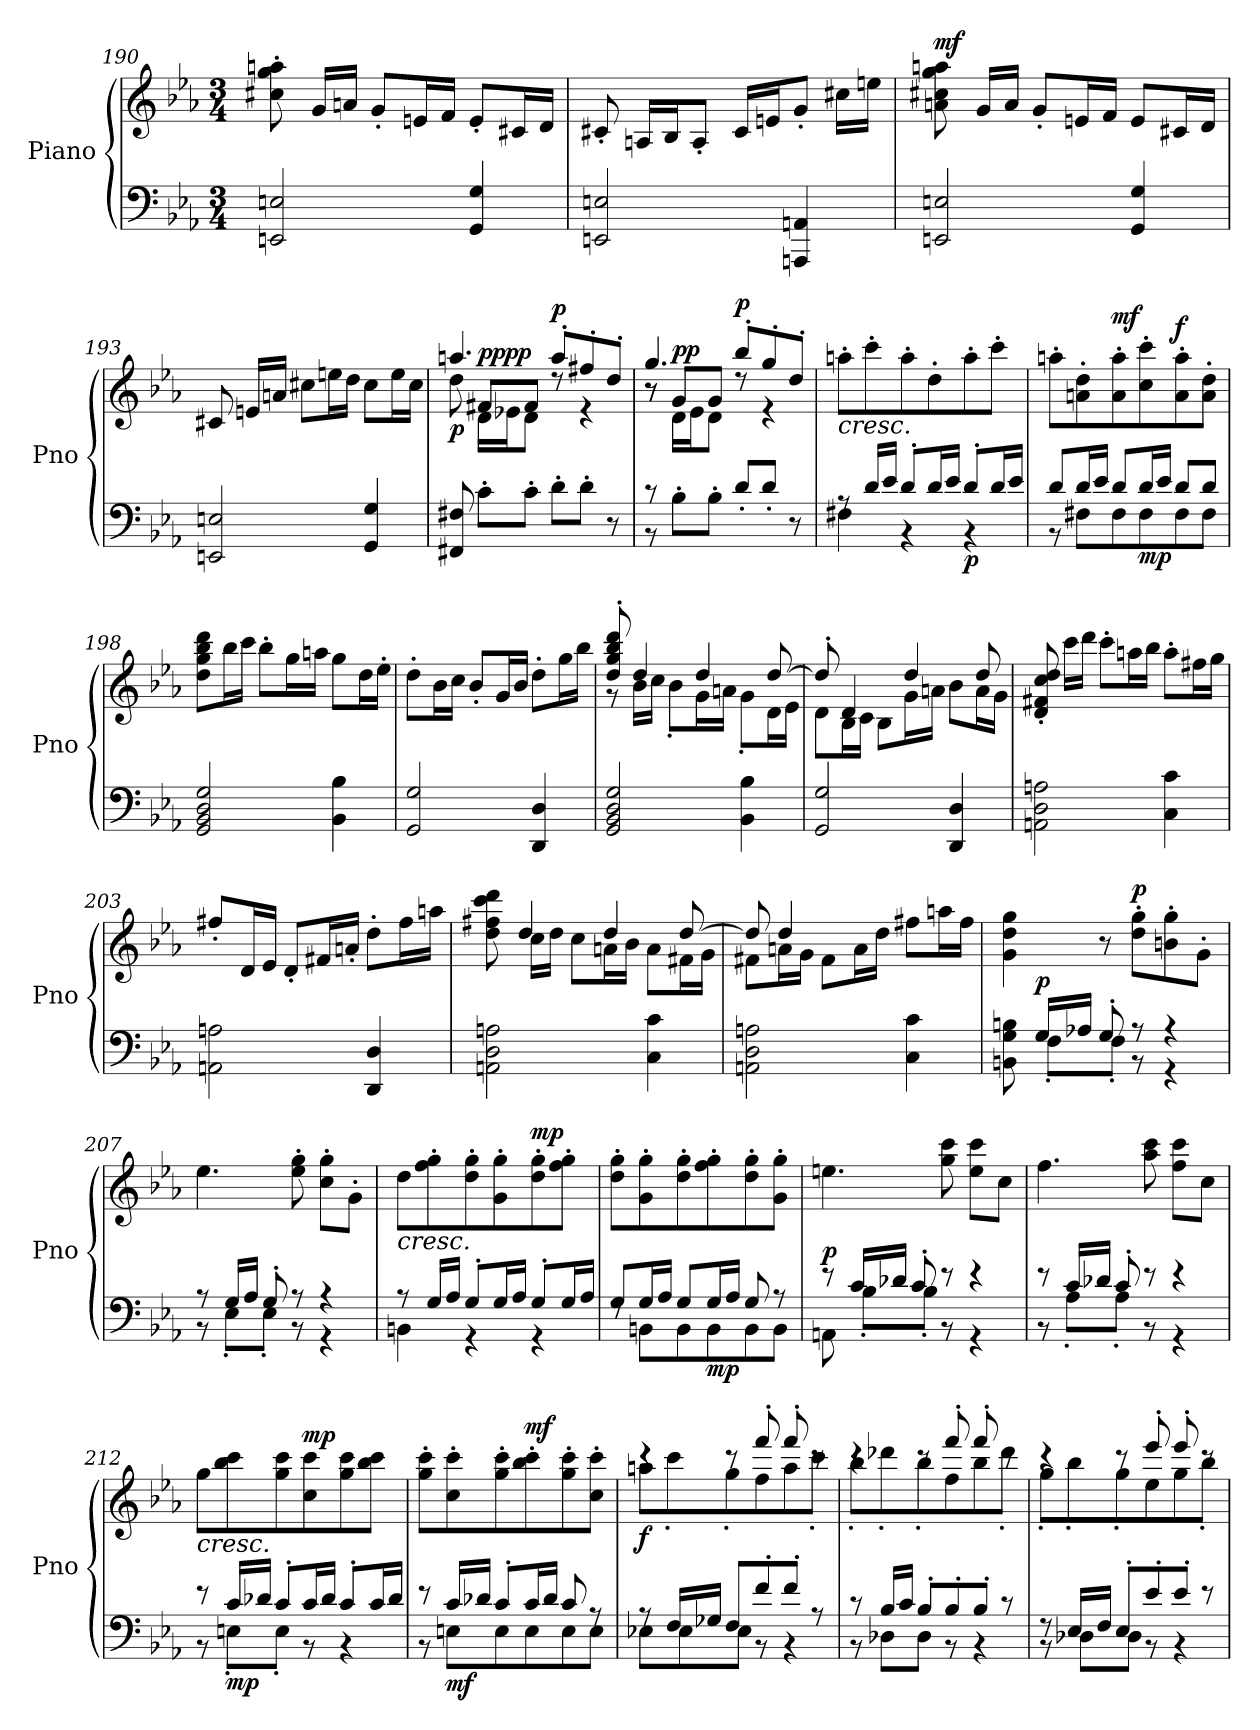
**kern	**kern	**dynam
*part1	*part1	*part1
*staff2	*staff1	*staff1/2
*I"Piano	*	*
*I'Pno	*	*
*clefF4	*clefG2	*
*k[b-e-a-]	*k[b-e-a-]	*
*M3/4	*M3/4	*
=190	=190	=190
2EEn/ 2En/	8cc#X\' 8gg\' 8aan\'	.
.	16g/LL	.
.	16an/JJ	.
.	8g'/L	.
.	16en/L	.
.	16f/JJ	.
4GG/ 4G/	8e'/L	.
.	16c#X/L	.
.	16d/JJ	.
!!LO:PB:g=z
=191	=191	=191
2EEn/ 2En/	8c#X'/	.
.	16An/LL	.
.	16B-/J	.
.	8A'/J	.
.	16c#/LL	.
.	16en/J	.
4AAAn/ 4AAn/	8g'/J	.
.	16cc#X\LL	.
.	16een\JJ	.
=192	=192	=192
!	!	!LO:DY:a
2EEn/ 2En/	8an\ 8cc#X\ 8gg\ 8aan\	mf
.	16g/LL	.
.	16a/JJ	.
.	8g'/L	.
.	16en/L	.
.	16f/JJ	.
4GG/ 4G/	8e/L	.
.	16c#X/L	.
.	16d/JJ	.
=193	=193	=193
2EEn/ 2En/	8c#X/	.
.	16en/LL	.
.	16an/JJ	.
.	8cc#X\L	.
.	16een\L	.
.	16dd\JJ	.
4GG/ 4G/	8cc#\L	.
.	16ee\L	.
.	16cc#\JJ	.
=194	=194	=194
*	*^	*
*	*	*^	*
!	!	!	!	!LO:DY:b
8FF#X/ 8F#X/	4.aan/	8dd\	8ryy	p
!	!	!	!	!LO:DY:b=2
!	!	!	!	!LO:DY:n=1:a
8c'\L	.	8f#X'/L	16d\LL	pp pp
.	.	.	16e-X\J	.
8c'\J	.	8f#'/J	8d\J	.
!	!	!	!	!LO:DY:n=2:a
8d'\L	8aa'/L	8rdd	4.ryy	p
8d'\J	8ff#X'/	4r	.	.
8r	8dd'/J	.	.	.
!!LO:LB:g=z	!!	!!
=195	=195	=195	=195	=195
*^	*	*	*	*
8r	8r	4.gg/	8r	8r	.
!	!	!	!	!	!LO:DY:a
8B-'\L	2ryy	.	8g'/L	16d\LL	pp
.	.	.	.	16e-\J	.
8B-'\J	.	.	8g'/J	8d\J	.
!	!	!	!	!	!LO:DY:a
8d'/L	.	8bb-'/L	8rdd	4.ryy	p
8d'/J	.	8gg'/	4r	.	.
8r	8ryy	8dd'/J	.	.	.
*	*	*v	*v	*v	*
=196	=196	=196	=196
!LO:TX:a:i:t=cresc.	!	!	!
8rA	4F#X\	8aan'\L	.
16d/LL	.	8ccc'\	.
16e-/JJ	.	.	.
8d'/L	4r	8aa'\	.
16d/L	.	8dd'\	.
16e-/JJ	.	.	.
!	!	!	!LO:DY:b=2
8d'/L	4r	8aa'\	p
16d/L	.	8ccc'\J	.
16e-/JJ	.	.	.
=197	=197	=197	=197
8d/L	8r	8aan'\L	.
16d/L	8F#X\L	8an\' 8dd\'	.
16e-/JJ	.	.	.
!	!	!	!LO:DY:a
8d/L	8F#\	8a\' 8aa\'	mf
!	!	!	!LO:DY:b=2
16d/L	8F#\	8cc\' 8ccc\'	mp
16e-/JJ	.	.	.
!	!	!	!LO:DY:a
8d/L	8F#\	8a\' 8aa\'	f
8d/J	8F#\J	8a\' 8dd\'J	.
=198	=198	=198	=198
!	!	!	!LO:DY:a=2
!	!	!	!LO:DY:n=1:a
*v	*v	*	*
2GG/ 2BB-/ 2D/ 2G/	8dd\ 8gg\ 8bb-\ 8ddd\L	ff mf
.	16bb-\L	.
.	16ccc\JJ	.
.	8bb-'\L	.
.	16gg\L	.
.	16aan\JJ	.
4BB-\ 4B-\	8gg\L	.
.	16dd\L	.
.	16ee-'\JJ	.
!!LO:LB:g=z
=199	=199	=199
2GG/ 2G/	8dd'\L	.
.	16b-\L	.
.	16cc\JJ	.
.	8b-'/L	.
.	16g/L	.
.	16b-/JJ	.
4DD/ 4D/	8dd'\L	.
.	16gg\L	.
.	16bb-\JJ	.
=200	=200	=200
*	*^	*
2GG/ 2BB-/ 2D/ 2G/	8dd/' 8gg/' 8bb-/' 8ddd/'	8rg	.
.	4dd/	16b-\LL	.
.	.	16cc\JJ	.
.	.	8b-'\L	.
.	4dd/	16g\L	.
.	.	16an\JJ	.
4BB-\ 4B-\	.	8g'\L	.
.	[8dd/	16d\L	.
.	.	16e-\JJ	.
=201	=201	=201	=201
2GG/ 2G/	8dd'/]	8d\L	.
.	4d/	16B-\L	.
.	.	16c\JJ	.
.	.	8B-\L	.
.	4dd/	16g\L	.
.	.	16an\JJ	.
4DD/ 4D/	.	8b-\L	.
.	8dd/	16a\L	.
.	.	16g\JJ	.
*	*v	*v	*
=202	=202	=202
2AAn\ 2D\ 2An\	8d/' 8f#X/' 8cc/' 8dd/'	.
.	16ccc\LL	.
.	16ddd\JJ	.
.	8ccc'\L	.
.	16aan\L	.
.	16bb-\JJ	.
4C\ 4c\	8aa'\L	.
.	16ff#X\L	.
.	16gg\JJ	.
!!LO:LB:g=z
=203	=203	=203
2AAn\ 2An\	8ff#X'/L	.
.	16d/L	.
.	16e-/JJ	.
.	8d'/L	.
.	16f#X/L	.
.	16an'/JJ	.
4DD/ 4D/	8dd'\L	.
.	16ff#\L	.
.	16aan\JJ	.
=204	=204	=204
*	*^	*
2AAn\ 2D\ 2An\	8dd\ 8ff#X\ 8ccc\ 8ddd\	8ryy	.
.	4dd/	16cc\LL	.
.	.	16dd\JJ	.
.	.	8cc\L	.
.	4dd/	16an\L	.
.	.	16b-\JJ	.
4C\ 4c\	.	8a\L	.
.	[8dd/	16f#X\L	.
.	.	16g\JJ	.
=205	=205	=205	=205
2AAn\ 2D\ 2An\	8dd/]	8f#X\L	.
.	4dd/	16an\L	.
.	.	16g\JJ	.
.	.	8f#\L	.
.	8ryy	16a\L	.
.	.	16dd\JJ	.
4C\ 4c\	4rDyy	8ff#X\L	.
.	.	16aan\L	.
.	.	16ff#\JJ	.
*	*v	*v	*
=206	=206	=206
*^	*	*
8BBn\ 8G\ 8Bn\	8ryy	4g\ 4dd\ 4gg\	.
!	!	!	!LO:DY:a=2
16G/LL	8F'\L	.	p
16A-X/JJ	.	.	.
8G'/	8F'\J	8r	.
!	!	!	!LO:DY:a
8r	8r	8dd\' 8gg\'L	p
4r	4r	8bn\' 8gg\'	.
.	.	8g'\J	.
=207	=207	=207	=207
8r	8r	4.ee-\	.
16G/LL	8E-'\L	.	.
16A-/JJ	.	.	.
8G'/	8E-'\J	.	.
8r	8r	8ee-\' 8gg\'	.
4r	4r	8cc\' 8gg\'L	.
.	.	8g'\J	.
!!LO:LB:g=z
=208	=208	=208	=208
!LO:TX:a:i:t=cresc.	!	!	!
8r	4BBn\	8dd\L	.
16G/LL	.	8ff\' 8gg\'	.
16A-/JJ	.	.	.
8G'/L	4r	8dd\' 8gg\'	.
16G/L	.	8g\' 8gg\'	.
16A-/JJ	.	.	.
!	!	!	!LO:DY:a
8G'/L	4r	8dd\' 8gg\'	mp
16G/L	.	8ff\' 8gg\'J	.
16A-/JJ	.	.	.
=209	=209	=209	=209
8G/L	8rF	8dd\' 8gg\'L	.
16G/L	8BBn\L	8g\' 8gg\'	.
16A-/JJ	.	.	.
8G/L	8BB\	8dd\' 8gg\'	.
!	!	!	!LO:DY:b=2
16G/L	8BB\	8ff\' 8gg\'	mp
16A-/JJ	.	.	.
8G/	8BB\	8dd\' 8gg\'	.
8r	8BB\J	8g\' 8gg\'J	.
=210	=210	=210	=210
!	!	!	!LO:DY:a=2
8r	8AAn\	4.een\	p
16c/LL	8B-'\L	.	.
16d-X/JJ	.	.	.
8c'/	8B-'\J	.	.
8r	8r	8gg\ 8ccc\	.
4r	4r	8ee\ 8ccc\L	.
.	.	8cc\J	.
=211	=211	=211	=211
8r	8r	4.ff\	.
16c/LL	8A-'\L	.	.
16d-X/JJ	.	.	.
8c'/	8A-'\J	.	.
8r	8r	8aa-\ 8ccc\	.
4r	4r	8ff\ 8ccc\L	.
.	.	8cc\J	.
!!LO:LB:g=z
=212	=212	=212	=212
!LO:TX:a:i:t=cresc.	!	!	!
8r	8r	8gg\L	.
!	!	!	!LO:DY:b=2
16c/LL	8En'\L	8bb-\ 8ccc\	mp
16d-X/JJ	.	.	.
8c'/L	8E'\J	8gg\ 8ccc\	.
!	!	!	!LO:DY:a
16c/L	8r	8cc\ 8ccc\	mp
16d-/JJ	.	.	.
8c'/L	4r	8gg\ 8ccc\	.
16c/L	.	8bb-\ 8ccc\J	.
16d-/JJ	.	.	.
=213	=213	=213	=213
8r	8r	8gg\' 8ccc\'L	.
!	!	!	!LO:DY:b=2
16c/LL	8En\L	8cc\' 8ccc\'	mf
16d-X/JJ	.	.	.
8c'/L	8E\	8gg\' 8ccc\'	.
!	!	!	!LO:DY:a
16c/L	8E\	8bb-\' 8ccc\'	mf
16d-/JJ	.	.	.
8c/	8E\	8gg\' 8ccc\'	.
8rA	8E\J	8cc\' 8ccc\'J	.
=214	=214	=214	=214
*	*	*^	*
!	!	!	!	!LO:DY:b
8rA	8E-X\L	4rccc	8aan\L	f
16F/LL	8E-\	.	8ccc'\	.
16G-X/JJ	.	.	.	.
8F/L	8E-\J	8rccc	8gg'\	.
8f'/	8r	8fff'/	8ff\	.
8f'/J	4r	8fff'/	8aa\	.
8rA	.	8rccc	8ccc'\J	.
=215	=215	=215	=215	=215
8r	8r	4rccc	8bb-'\L	.
16B-/LL	8D-X\L	.	8ddd-X'\	.
16c/JJ	.	.	.	.
8B-'/L	8D-\J	8rccc	8bb-'\	.
8B-'/	8r	8fff'/	8ff\	.
8B-'/J	4r	8fff'/	8bb-\	.
8r	.	8rccc	8ddd-'\J	.
!!LO:PB:g=z	!!
=216	=216	=216	=216	=216
8r	8r	4rccc	8gg'\L	.
16E-/LL	8D-X\L	.	8bb-'\	.
16F/JJ	.	.	.	.
8E-'/L	8D-\J	8rccc	8gg'\	.
8e-'/	8r	8eee-'/	8ee-\	.
8e-'/J	4r	8eee-'/	8gg\	.
8r	.	8rccc	8bb-'\J	.
*v	*v	*	*	*
*	*v	*v	*
=	=	=
*-	*-	*-
